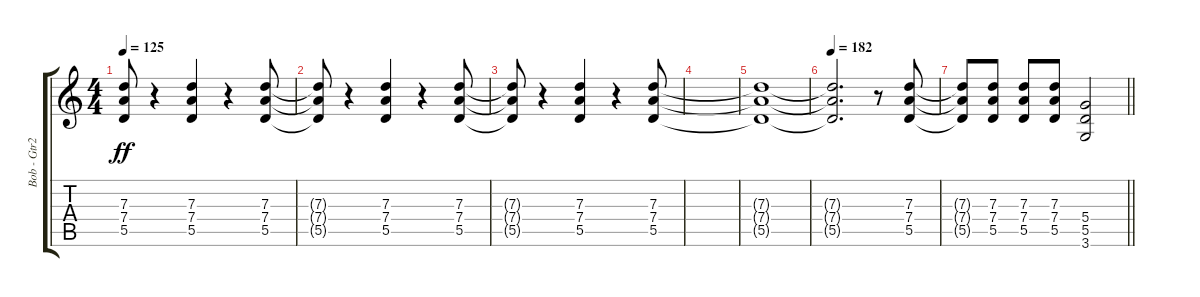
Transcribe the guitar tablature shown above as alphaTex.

\track ("Bob - Gtr2" "Bob - Gtr2") {instrument overdrivenguitar}
\staff {score tabs}
\tuning (E4 B3 G3 D3 A2 E2) {hide}
\ts (4 4)
\tempo 125
\clef g2
\ks c
(7.3{t} 7.4{t} 5.5{t}).8{dy ff} r.4 (7.3 7.4 5.5).4 r.4 (7.3 7.4 5.5).8 |
(7.3{t} 7.4{t} 5.5{t}).8 r.4 (7.3 7.4 5.5).4 r.4 (7.3 7.4 5.5).8 |
(7.3{t} 7.4{t} 5.5{t}).8 r.4 (7.3 7.4 5.5).4 r.4 (7.3 7.4 5.5).8 |
|
(7.3{t} 7.4{t} 5.5{t}).1 |
\tempo 182
(7.3{t} 7.4{t} 5.5{t}).2{d} r.8 (7.3 7.4 5.5).8 |
\barLineRight lightlight
(7.3{t} 7.4{t} 5.5{t}).8 (7.3 7.4 5.5).8 (7.3 7.4 5.5).8 (7.3 7.4 5.5).8 (5.4 5.5 3.6).2
